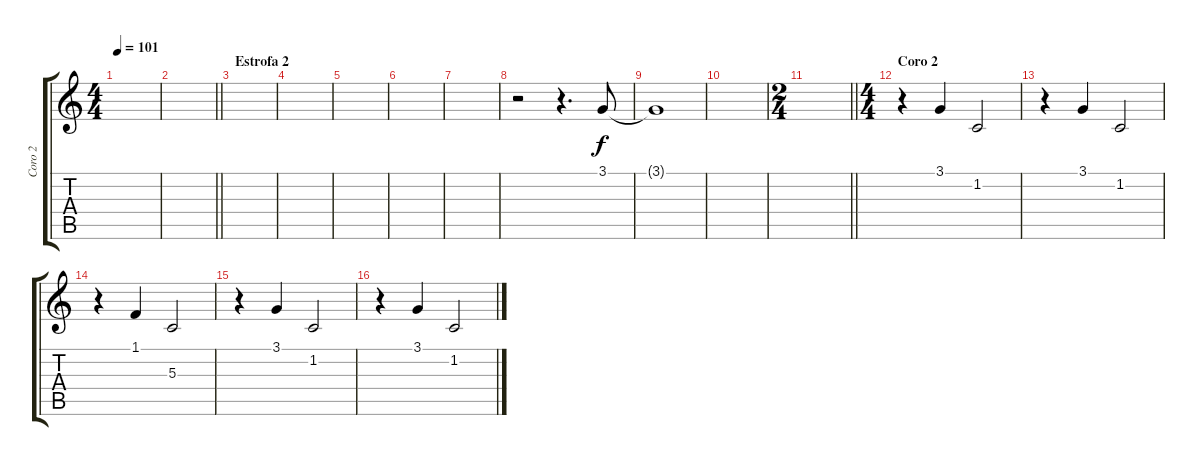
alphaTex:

\track ("Coro 2" "Coro 2") {instrument tenorsax}
\staff {score tabs}
\tuning (E4 B3 G3 D3 A2 E2) {hide}
\ts (4 4)
\tempo 101
\clef g2
\ks c
|
\barLineRight lightlight
|
\section ("" "Estrofa 2")
|
|
|
|
|
r.2 r.4{d} 3.1.8 |
3.1{t}.1 |
|
\ts (2 4)
\barLineRight lightlight
|
\ts (4 4)
\section ("" "Coro 2")
r.4 3.1.4 1.2.2 |
r.4 3.1.4 1.2.2 |
r.4 1.1.4 5.3.2 |
r.4 3.1.4 1.2.2 |
r.4 3.1.4 1.2.2
